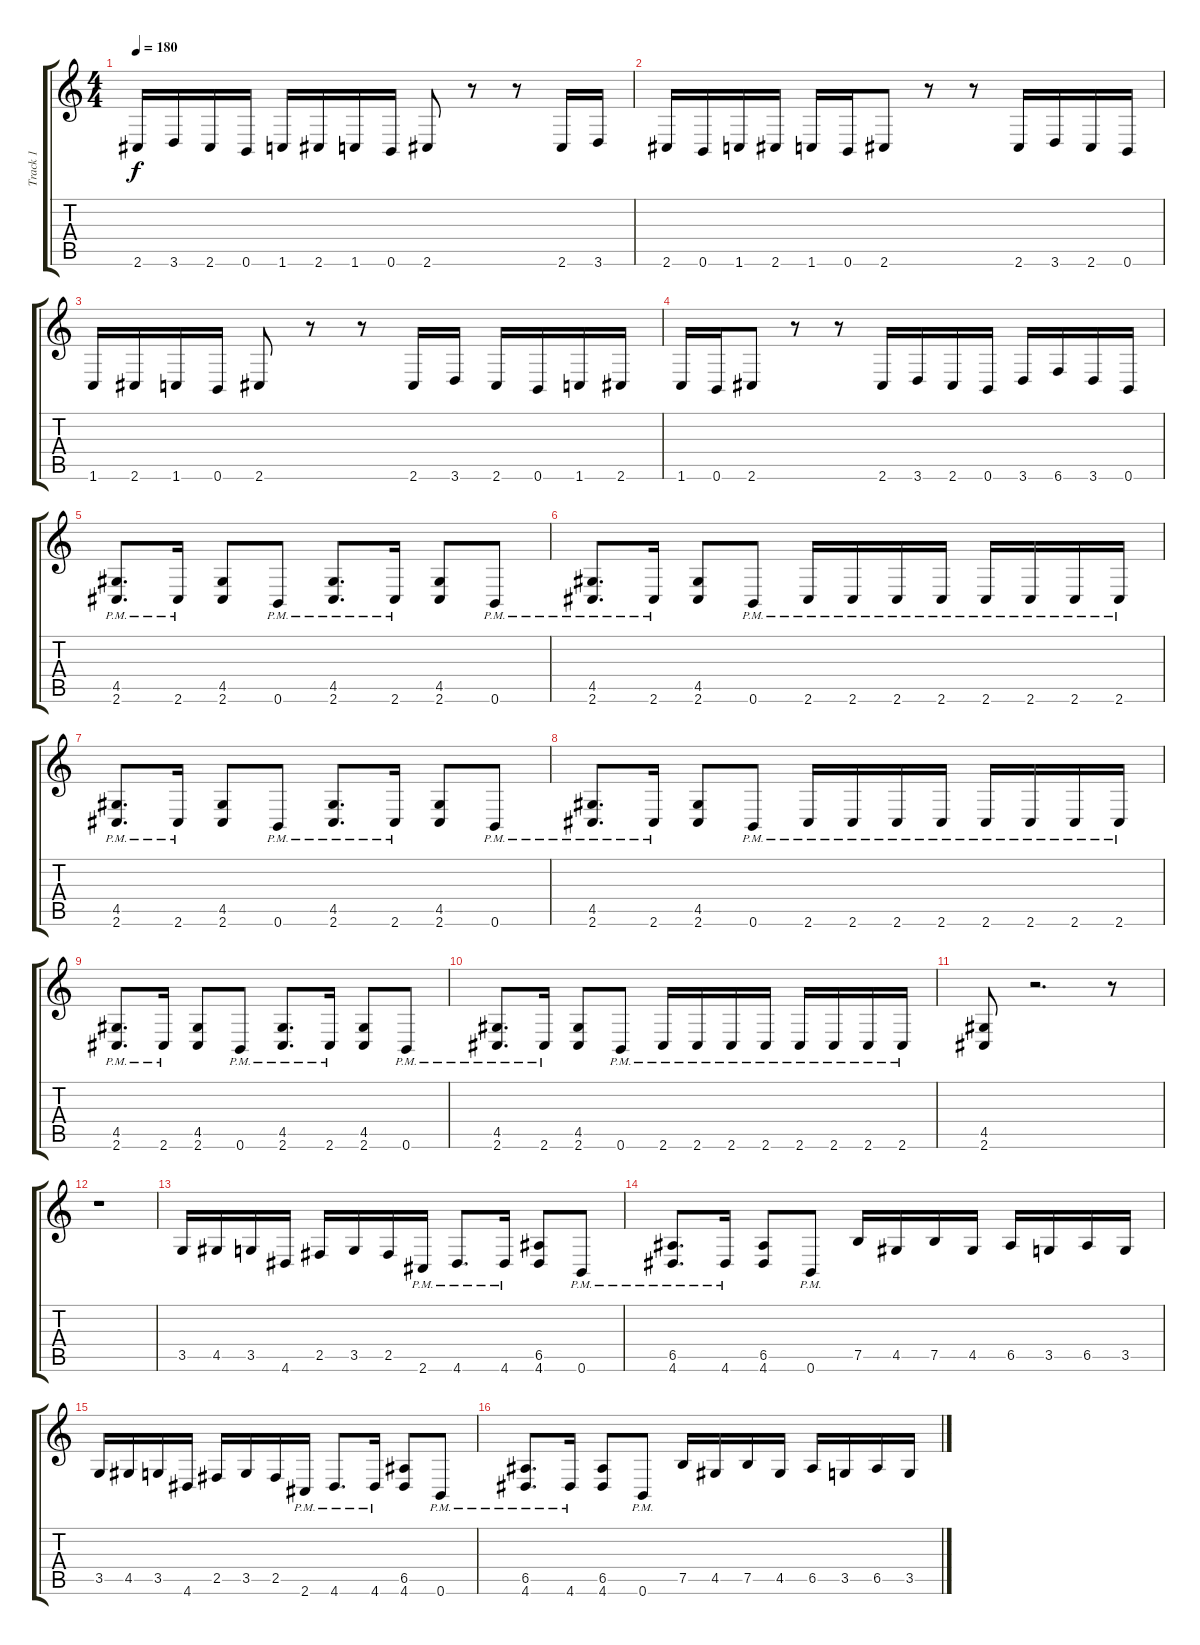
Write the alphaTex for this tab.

\track ("Track 1" "Track 1") {instrument distortionguitar}
\staff {score tabs}
\tuning (B3 Gb3 D3 A2 E2 B1) {hide}
\ts (4 4)
\tempo 180
\clef g2
\ks c
2.6.16{dy f} 3.6.16 2.6.16 0.6.16 1.6.16 2.6.16 1.6.16 0.6.16 2.6.8 r.8 r.8 2.6.16 3.6.16 |
2.6.16 0.6.16 1.6.16 2.6.16 1.6.16 0.6.16 2.6.8 r.8 r.8 2.6.16 3.6.16 2.6.16 0.6.16 |
1.6.16 2.6.16 1.6.16 0.6.16 2.6.8 r.8 r.8 2.6.16 3.6.16 2.6.16 0.6.16 1.6.16 2.6.16 |
1.6.16 0.6.16 2.6.8 r.8 r.8 2.6.16 3.6.16 2.6.16 0.6.16 3.6.16 6.6.16 3.6.16 0.6.16 |
(4.5{pm} 2.6{pm}).8{d} 2.6{pm}.16 (4.5 2.6).8 0.6{pm}.8 (4.5{pm} 2.6{pm}).8{d} 2.6{pm}.16 (4.5 2.6).8 0.6{pm}.8 |
(4.5{pm} 2.6{pm}).8{d} 2.6{pm}.16 (4.5 2.6).8 0.6{pm}.8 2.6{pm}.16 2.6{pm}.16 2.6{pm}.16 2.6{pm}.16 2.6{pm}.16 2.6{pm}.16 2.6{pm}.16 2.6{pm}.16 |
(4.5{pm} 2.6{pm}).8{d} 2.6{pm}.16 (4.5 2.6).8 0.6{pm}.8 (4.5{pm} 2.6{pm}).8{d} 2.6{pm}.16 (4.5 2.6).8 0.6{pm}.8 |
(4.5{pm} 2.6{pm}).8{d} 2.6{pm}.16 (4.5 2.6).8 0.6{pm}.8 2.6{pm}.16 2.6{pm}.16 2.6{pm}.16 2.6{pm}.16 2.6{pm}.16 2.6{pm}.16 2.6{pm}.16 2.6{pm}.16 |
(4.5{pm} 2.6{pm}).8{d} 2.6{pm}.16 (4.5 2.6).8 0.6{pm}.8 (4.5{pm} 2.6{pm}).8{d} 2.6{pm}.16 (4.5 2.6).8 0.6{pm}.8 |
(4.5{pm} 2.6{pm}).8{d} 2.6{pm}.16 (4.5 2.6).8 0.6{pm}.8 2.6{pm}.16 2.6{pm}.16 2.6{pm}.16 2.6{pm}.16 2.6{pm}.16 2.6{pm}.16 2.6{pm}.16 2.6{pm}.16 |
(4.5 2.6).8 r.2{d} r.8 |
r.1 |
3.5.16 4.5.16 3.5.16 4.6.16 2.5.16 3.5.16 2.5.16 2.6{pm}.16 4.6{pm}.8{d} 4.6{pm}.16 (6.5 4.6).8 0.6{pm}.8 |
(6.5{pm} 4.6{pm}).8{d} 4.6{pm}.16 (6.5 4.6).8 0.6{pm}.8 7.5.16 4.5.16 7.5.16 4.5.16 6.5.16 3.5.16 6.5.16 3.5.16 |
3.5.16 4.5.16 3.5.16 4.6.16 2.5.16 3.5.16 2.5.16 2.6{pm}.16 4.6{pm}.8{d} 4.6{pm}.16 (6.5 4.6).8 0.6{pm}.8 |
(6.5{pm} 4.6{pm}).8{d} 4.6{pm}.16 (6.5 4.6).8 0.6{pm}.8 7.5.16 4.5.16 7.5.16 4.5.16 6.5.16 3.5.16 6.5.16 3.5.16
